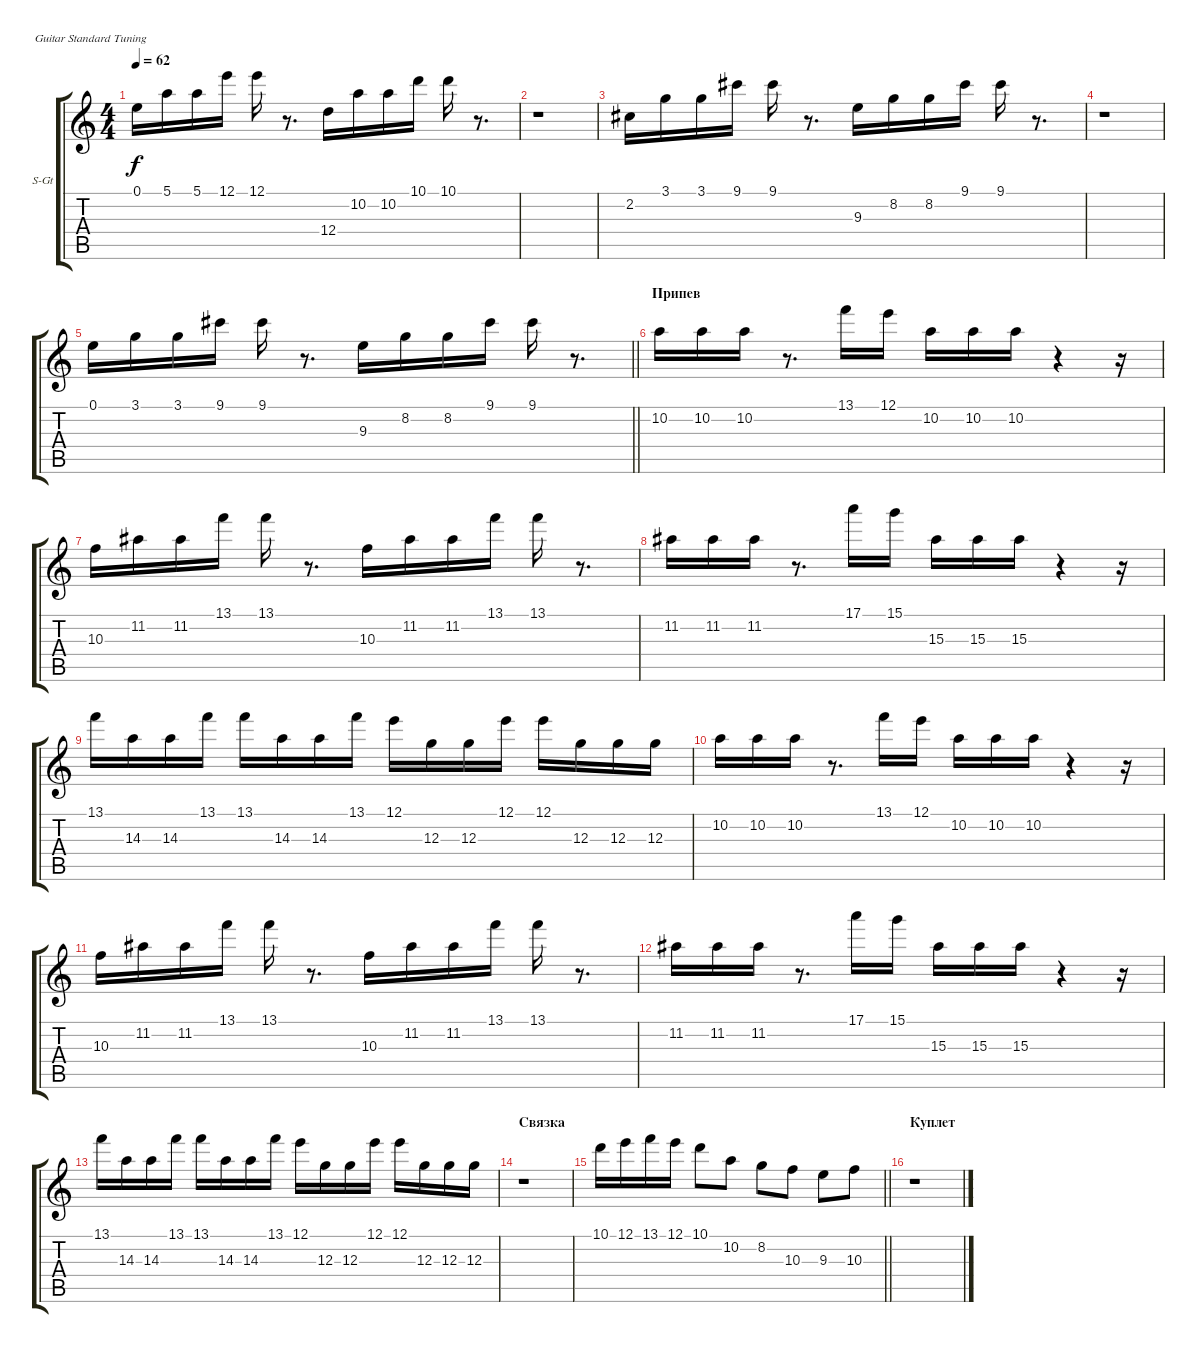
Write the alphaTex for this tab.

\bracketExtendMode groupsimilarinstruments
\firstSystemTrackNameOrientation horizontal
\otherSystemsTrackNameOrientation horizontal
\track ("Синтезатор" "S-Gt") {instrument stringensemble1}
\staff {score tabs}
\tuning (E4 B3 G3 D3 A2 E2)
\displaytranspose 12
\ts (4 4)
\tempo 62
\clef g2
\ks c
0.1.16{dy f} 5.1.16 5.1.16 12.1.16 12.1.16 r.8{d} 12.4.16 10.2.16 10.2.16 10.1.16 10.1.16 r.8{d} |
r.1 |
2.2.16 3.1.16 3.1.16 9.1.16 9.1.16 r.8{d} 9.3.16 8.2.16 8.2.16 9.1.16 9.1.16 r.8{d} |
r.1 |
\barLineRight lightlight
0.1.16 3.1.16 3.1.16 9.1.16 9.1.16 r.8{d} 9.3.16 8.2.16 8.2.16 9.1.16 9.1.16 r.8{d} |
\section ("" "Припев")
10.2.16 10.2.16 10.2.16 r.8{d} 13.1.16 12.1.16 10.2.16 10.2.16 10.2.16 r.4 r.16 |
10.3.16 11.2.16 11.2.16 13.1.16 13.1.16 r.8{d} 10.3.16 11.2.16 11.2.16 13.1.16 13.1.16 r.8{d} |
11.2.16 11.2.16 11.2.16 r.8{d} 17.1.16 15.1.16 15.3.16 15.3.16 15.3.16 r.4 r.16 |
13.1.16 14.3.16 14.3.16 13.1.16 13.1.16 14.3.16 14.3.16 13.1.16 12.1.16 12.3.16 12.3.16 12.1.16 12.1.16 12.3.16 12.3.16 12.3.16 |
10.2.16 10.2.16 10.2.16 r.8{d} 13.1.16 12.1.16 10.2.16 10.2.16 10.2.16 r.4 r.16 |
10.3.16 11.2.16 11.2.16 13.1.16 13.1.16 r.8{d} 10.3.16 11.2.16 11.2.16 13.1.16 13.1.16 r.8{d} |
11.2.16 11.2.16 11.2.16 r.8{d} 17.1.16 15.1.16 15.3.16 15.3.16 15.3.16 r.4 r.16 |
13.1.16 14.3.16 14.3.16 13.1.16 13.1.16 14.3.16 14.3.16 13.1.16 12.1.16 12.3.16 12.3.16 12.1.16 12.1.16 12.3.16 12.3.16 12.3.16 |
\section ("" "Связка")
r.1 |
\barLineRight lightlight
10.1.16 12.1.16 13.1.16 12.1.16 10.1.8 10.2.8 8.2.8 10.3.8 9.3.8 10.3.8 |
\section ("" "Куплет")
r.1
